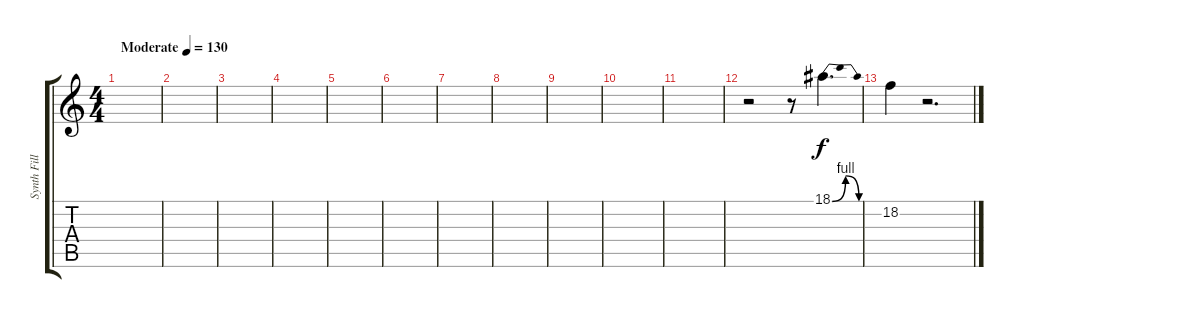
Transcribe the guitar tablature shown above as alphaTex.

\track ("Synth Fills" "Synth Fill") {instrument lead2sawtooth}
\staff {score tabs}
\tuning (E4 B3 G3 D3 A2 E2) {hide}
\ts (4 4)
\tempo (130 "Moderate")
\clef g2
\ks c
|
|
|
|
|
|
|
|
|
|
|
r.2 r.8 18.1{be (bendrelease 0 0 6 4 38 4 60 0)}.4{d} |
18.2.4 r.2{d}
